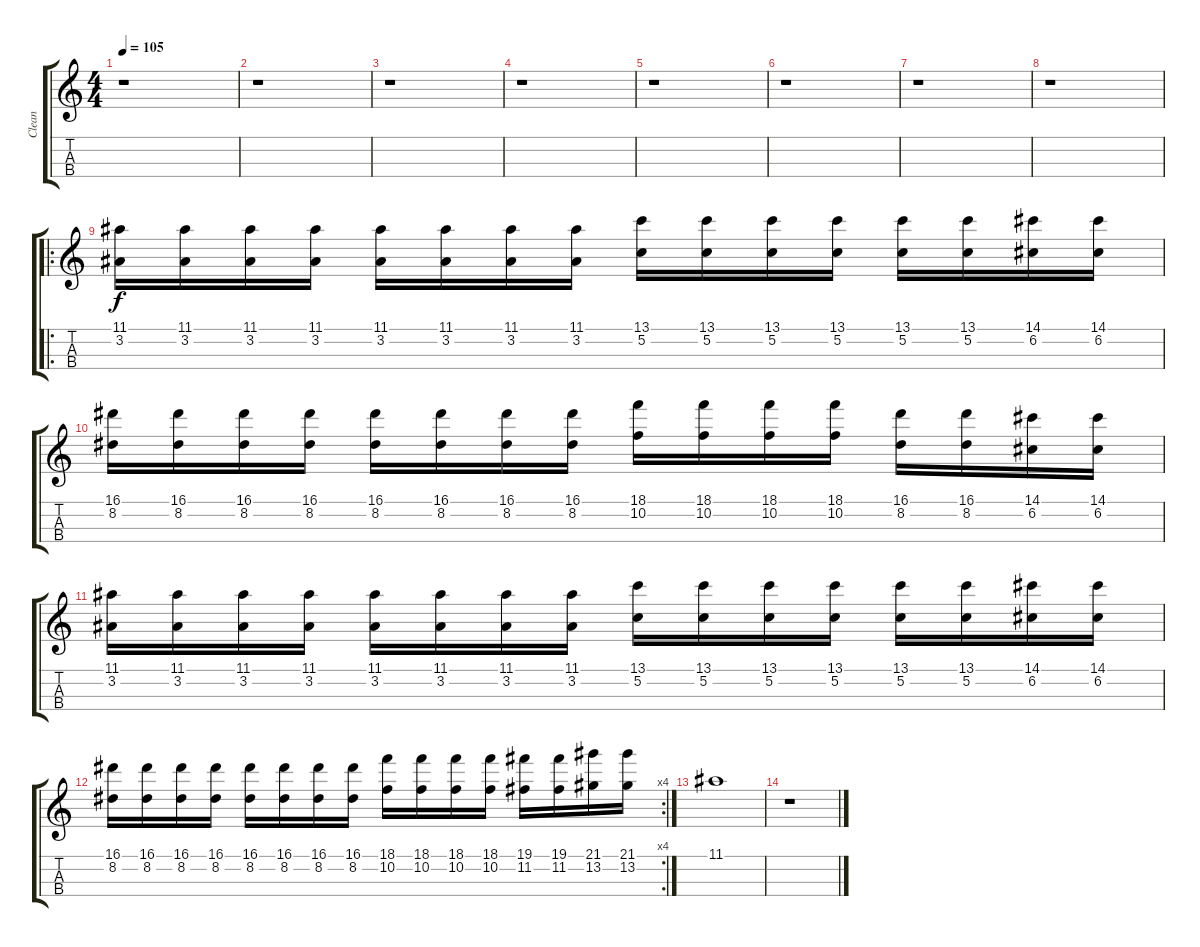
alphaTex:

\track ("Clean" "Clean") {instrument acousticguitarnylon}
\staff {score tabs}
\tuning (B3 G3 D3 G2) {hide}
\ts (4 4)
\tempo 105
\clef g2
\ks c
r.1{dy f} |
r.1 |
r.1 |
r.1 |
r.1 |
r.1 |
r.1 |
r.1 |
\ro
(11.1 3.2).16{volume 14 instrument overdrivenguitar} (11.1 3.2).16 (11.1 3.2).16 (11.1 3.2).16 (11.1 3.2).16 (11.1 3.2).16 (11.1 3.2).16 (11.1 3.2).16 (13.1 5.2).16 (13.1 5.2).16 (13.1 5.2).16 (13.1 5.2).16 (13.1 5.2).16 (13.1 5.2).16 (14.1 6.2).16 (14.1 6.2).16 |
(16.1 8.2).16 (16.1 8.2).16 (16.1 8.2).16 (16.1 8.2).16 (16.1 8.2).16 (16.1 8.2).16 (16.1 8.2).16 (16.1 8.2).16 (18.1 10.2).16 (18.1 10.2).16 (18.1 10.2).16 (18.1 10.2).16 (16.1 8.2).16 (16.1 8.2).16 (14.1 6.2).16 (14.1 6.2).16 |
(11.1 3.2).16{volume 16 instrument overdrivenguitar} (11.1 3.2).16 (11.1 3.2).16 (11.1 3.2).16 (11.1 3.2).16 (11.1 3.2).16 (11.1 3.2).16 (11.1 3.2).16 (13.1 5.2).16 (13.1 5.2).16 (13.1 5.2).16 (13.1 5.2).16 (13.1 5.2).16 (13.1 5.2).16 (14.1 6.2).16 (14.1 6.2).16 |
\rc 4
(16.1 8.2).16 (16.1 8.2).16 (16.1 8.2).16 (16.1 8.2).16 (16.1 8.2).16 (16.1 8.2).16 (16.1 8.2).16 (16.1 8.2).16 (18.1 10.2).16 (18.1 10.2).16 (18.1 10.2).16 (18.1 10.2).16 (19.1 11.2).16 (19.1 11.2).16 (21.1 13.2).16 (21.1 13.2).16 |
11.1.1 |
r.1
